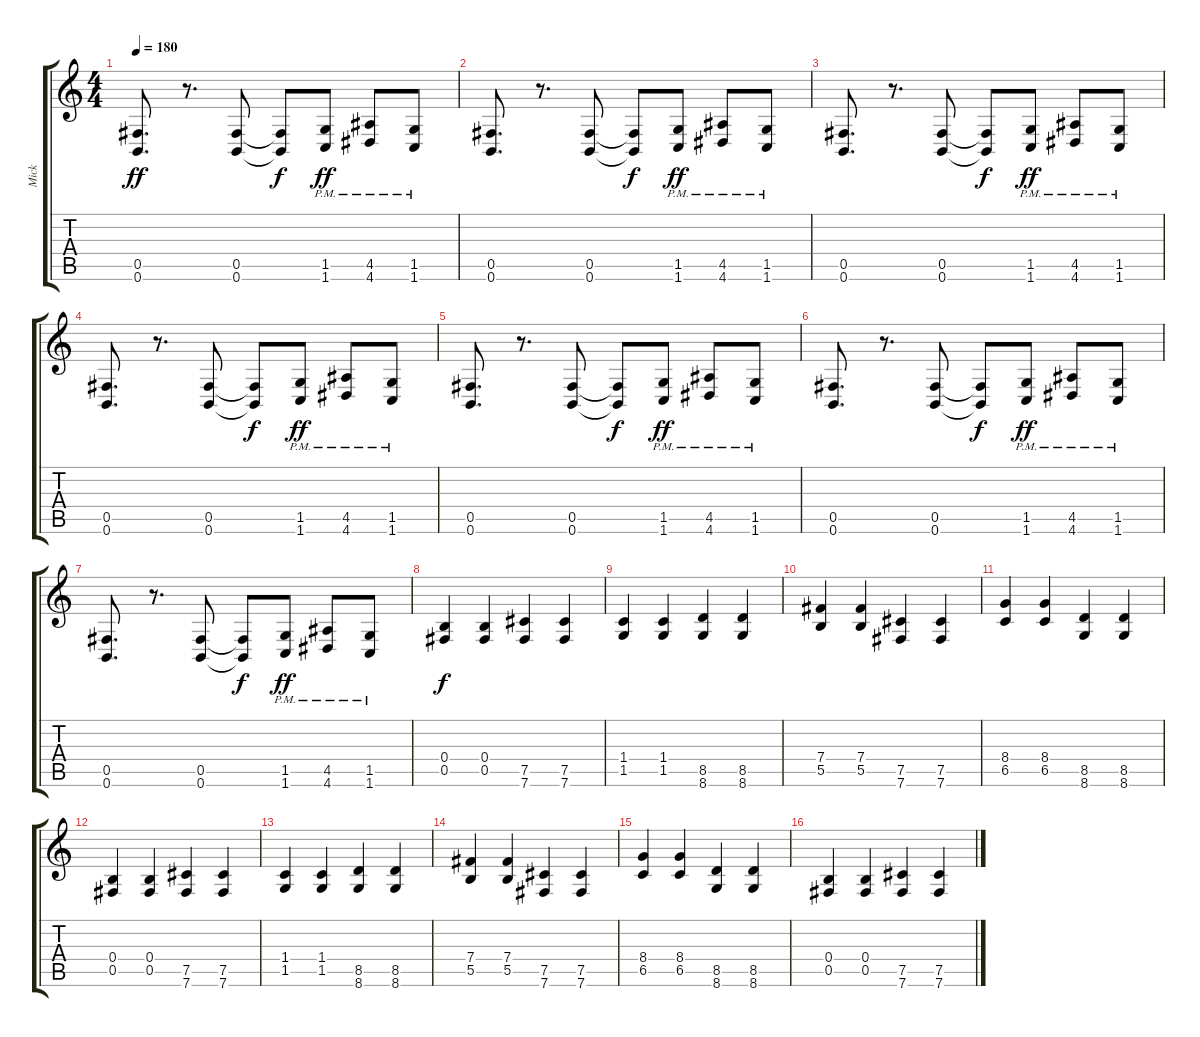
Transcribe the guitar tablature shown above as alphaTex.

\track ("Mick" "Mick") {instrument distortionguitar}
\staff {score tabs}
\tuning (Db4 Ab3 E3 B2 Gb2 B1) {hide}
\ts (4 4)
\tempo 180
\clef g2
\ks c
(0.5 0.6).8{d dy ff} r.8{d} (0.5 0.6).8 (0.5{t} 0.6{t}).8{dy f} (1.5{pm} 1.6{pm}).8{dy ff} (4.5{pm} 4.6{pm}).8 (1.5{pm} 1.6{pm}).8 |
(0.5 0.6).8{d} r.8{d} (0.5 0.6).8 (0.5{t} 0.6{t}).8{dy f} (1.5{pm} 1.6{pm}).8{dy ff} (4.5{pm} 4.6{pm}).8 (1.5{pm} 1.6{pm}).8 |
(0.5 0.6).8{d} r.8{d} (0.5 0.6).8 (0.5{t} 0.6{t}).8{dy f} (1.5{pm} 1.6{pm}).8{dy ff} (4.5{pm} 4.6{pm}).8 (1.5{pm} 1.6{pm}).8 |
(0.5 0.6).8{d} r.8{d} (0.5 0.6).8 (0.5{t} 0.6{t}).8{dy f} (1.5{pm} 1.6{pm}).8{dy ff} (4.5{pm} 4.6{pm}).8 (1.5{pm} 1.6{pm}).8 |
(0.5 0.6).8{d} r.8{d} (0.5 0.6).8 (0.5{t} 0.6{t}).8{dy f} (1.5{pm} 1.6{pm}).8{dy ff} (4.5{pm} 4.6{pm}).8 (1.5{pm} 1.6{pm}).8 |
(0.5 0.6).8{d} r.8{d} (0.5 0.6).8 (0.5{t} 0.6{t}).8{dy f} (1.5{pm} 1.6{pm}).8{dy ff} (4.5{pm} 4.6{pm}).8 (1.5{pm} 1.6{pm}).8 |
(0.5 0.6).8{d} r.8{d} (0.5 0.6).8 (0.5{t} 0.6{t}).8{dy f} (1.5{pm} 1.6{pm}).8{dy ff} (4.5{pm} 4.6{pm}).8 (1.5{pm} 1.6{pm}).8 |
(0.4 0.5).4{dy f} (0.4 0.5).4 (7.5 7.6).4 (7.5 7.6).4 |
(1.4 1.5).4 (1.4 1.5).4 (8.5 8.6).4 (8.5 8.6).4 |
(7.4 5.5).4 (7.4 5.5).4 (7.5 7.6).4 (7.5 7.6).4 |
(8.4 6.5).4 (8.4 6.5).4 (8.5 8.6).4 (8.5 8.6).4 |
(0.4 0.5).4 (0.4 0.5).4 (7.5 7.6).4 (7.5 7.6).4 |
(1.4 1.5).4 (1.4 1.5).4 (8.5 8.6).4 (8.5 8.6).4 |
(7.4 5.5).4 (7.4 5.5).4 (7.5 7.6).4 (7.5 7.6).4 |
(8.4 6.5).4 (8.4 6.5).4 (8.5 8.6).4 (8.5 8.6).4 |
(0.4 0.5).4 (0.4 0.5).4 (7.5 7.6).4 (7.5 7.6).4
